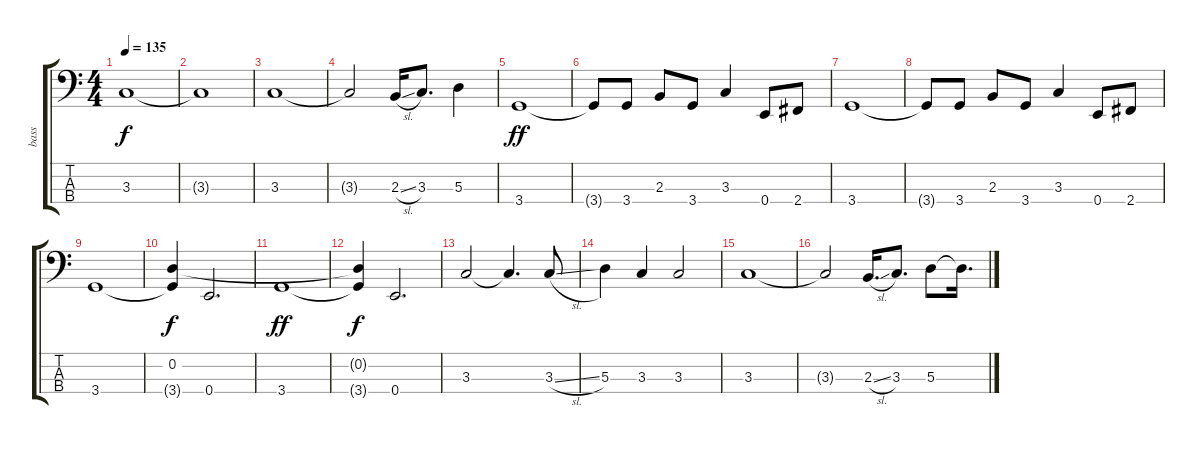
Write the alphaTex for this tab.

\track ("bass" "bass") {instrument electricbassfinger}
\staff {score tabs}
\tuning (G2 D2 A1 E1) {hide}
\ts (4 4)
\tempo 135
\clef f4
\ks c
3.3.1{dy f} |
3.3{t}.1 |
3.3.1 |
3.3{t}.2 2.3{sl}.16 3.3.8{d} 5.3.4 |
3.4.1{dy ff} |
3.4{t}.8 3.4.8 2.3.8 3.4.8 3.3.4 0.4.8 2.4.8 |
3.4.1 |
3.4{t}.8 3.4.8 2.3.8 3.4.8 3.3.4 0.4.8 2.4.8 |
3.4.1 |
(0.2 3.4{t}).4{dy f} 0.4.2{d} |
3.4.1{dy ff} |
(0.2{t} 3.4{t}).4{dy f} 0.4.2{d} |
3.3.2 3.3{t}.4{d} 3.3{sl}.8 |
5.3.4 3.3.4 3.3.2 |
3.3.1 |
3.3{t}.2 2.3{sl}.16{d} 3.3.8{d} 5.3.8 5.3{t}.16{d}
